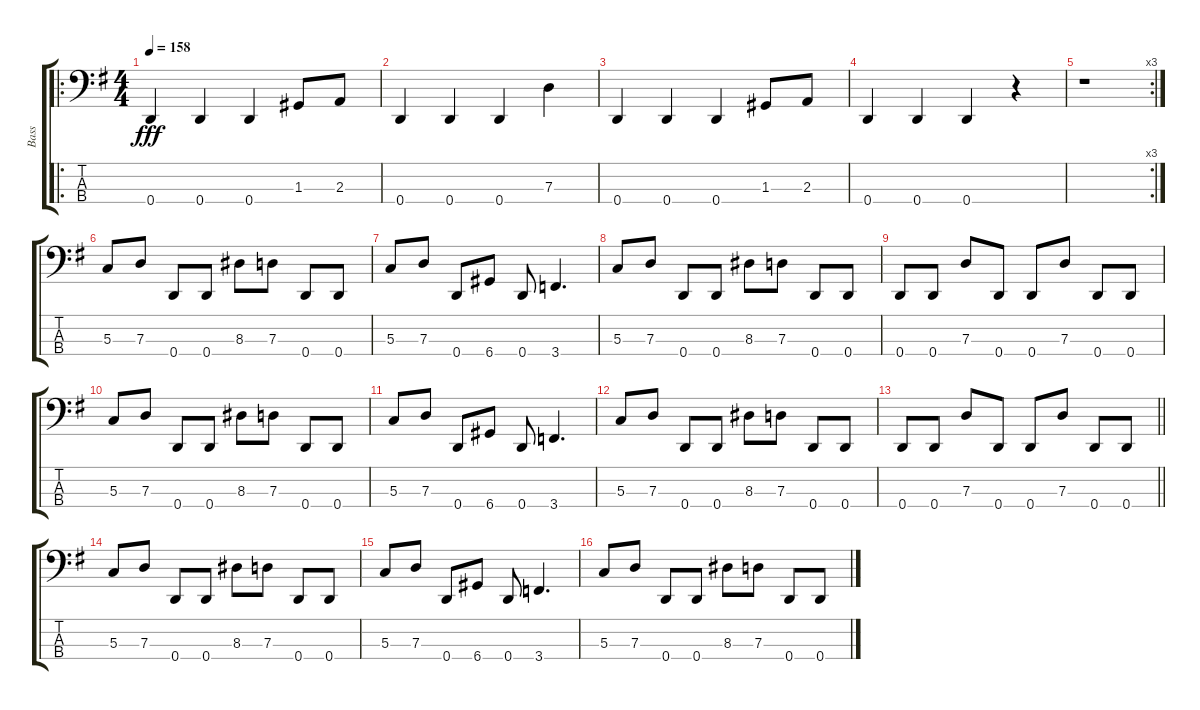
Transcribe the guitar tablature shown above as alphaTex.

\track ("Bass" "Bass") {instrument electricbasspick}
\staff {score tabs}
\tuning (F2 C2 G1 D1) {hide}
\ro
\ts (4 4)
\tempo 158
\clef f4
\ks g
0.4.4{dy fff instrument electricbasspick} 0.4.4 0.4.4 1.3.8 2.3.8 |
0.4.4 0.4.4 0.4.4 7.3.4 |
0.4.4 0.4.4 0.4.4 1.3.8 2.3.8 |
0.4.4 0.4.4 0.4.4 r.4 |
\rc 3
r.1 |
5.3.8 7.3.8 0.4.8 0.4.8 8.3.8 7.3.8 0.4.8 0.4.8 |
5.3.8 7.3.8 0.4.8 6.4.8 0.4.8 3.4.4{d} |
5.3.8 7.3.8 0.4.8 0.4.8 8.3.8 7.3.8 0.4.8 0.4.8 |
0.4.8 0.4.8 7.3.8 0.4.8 0.4.8 7.3.8 0.4.8 0.4.8 |
5.3.8 7.3.8 0.4.8 0.4.8 8.3.8 7.3.8 0.4.8 0.4.8 |
5.3.8 7.3.8 0.4.8 6.4.8 0.4.8 3.4.4{d} |
5.3.8 7.3.8 0.4.8 0.4.8 8.3.8 7.3.8 0.4.8 0.4.8 |
\barLineRight lightlight
0.4.8 0.4.8 7.3.8 0.4.8 0.4.8 7.3.8 0.4.8 0.4.8 |
5.3.8 7.3.8 0.4.8 0.4.8 8.3.8 7.3.8 0.4.8 0.4.8 |
5.3.8 7.3.8 0.4.8 6.4.8 0.4.8 3.4.4{d} |
5.3.8 7.3.8 0.4.8 0.4.8 8.3.8 7.3.8 0.4.8 0.4.8
